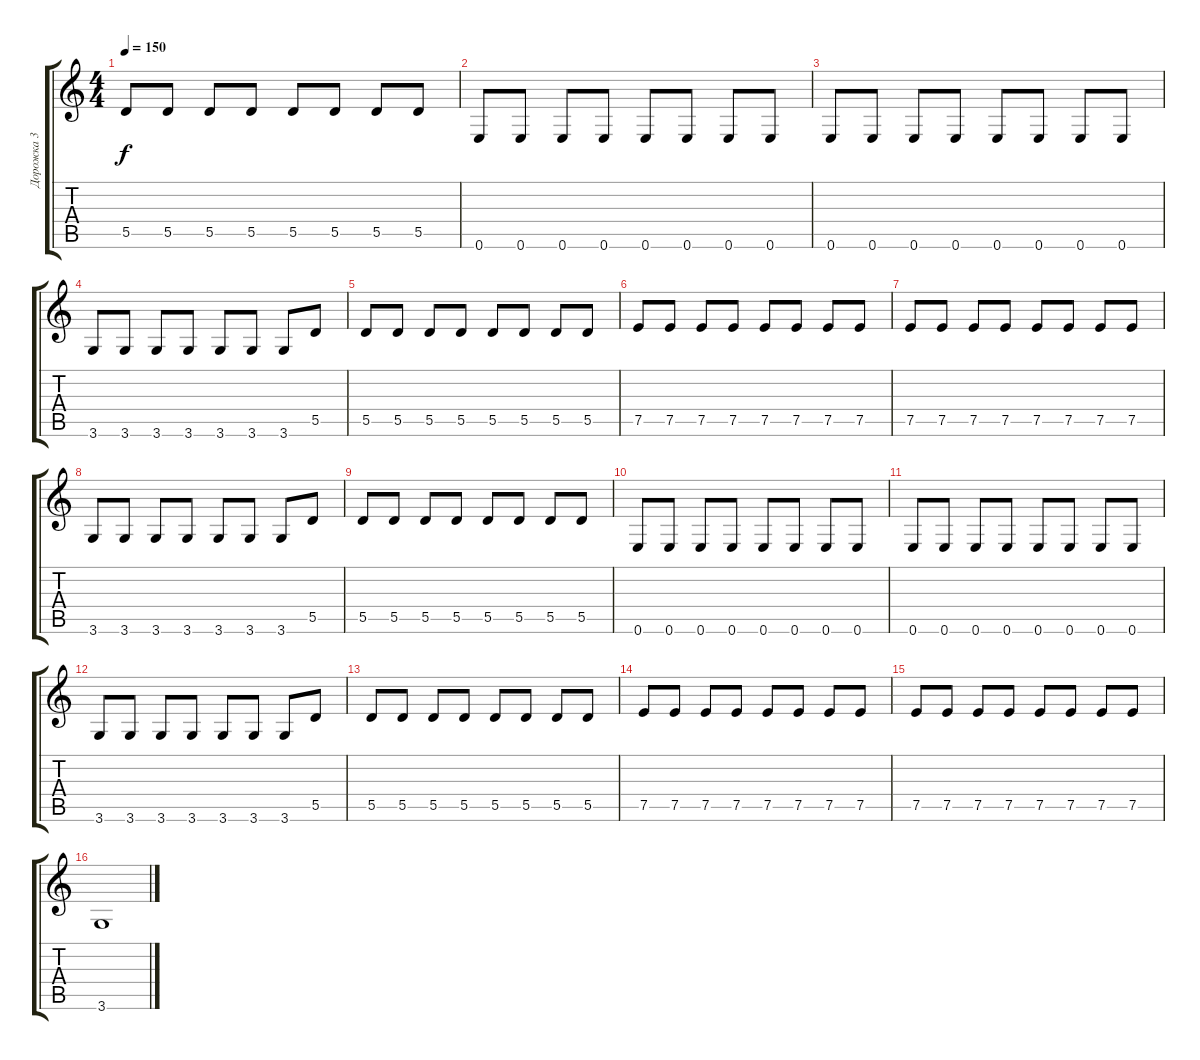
\track ("Дорожка 3" "Дорожка 3") {instrument electricbasspick}
\staff {score tabs}
\tuning (E4 B3 G3 D3 A2 E2) {hide}
\ts (4 4)
\tempo 150
\clef g2
\ks c
5.5.8{dy f} 5.5.8 5.5.8 5.5.8 5.5.8 5.5.8 5.5.8 5.5.8 |
0.6.8 0.6.8 0.6.8 0.6.8 0.6.8 0.6.8 0.6.8 0.6.8 |
0.6.8 0.6.8 0.6.8 0.6.8 0.6.8 0.6.8 0.6.8 0.6.8 |
3.6.8 3.6.8 3.6.8 3.6.8 3.6.8 3.6.8 3.6.8 5.5.8 |
5.5.8 5.5.8 5.5.8 5.5.8 5.5.8 5.5.8 5.5.8 5.5.8 |
7.5.8 7.5.8 7.5.8 7.5.8 7.5.8 7.5.8 7.5.8 7.5.8 |
7.5.8 7.5.8 7.5.8 7.5.8 7.5.8 7.5.8 7.5.8 7.5.8 |
3.6.8 3.6.8 3.6.8 3.6.8 3.6.8 3.6.8 3.6.8 5.5.8 |
5.5.8 5.5.8 5.5.8 5.5.8 5.5.8 5.5.8 5.5.8 5.5.8 |
0.6.8 0.6.8 0.6.8 0.6.8 0.6.8 0.6.8 0.6.8 0.6.8 |
0.6.8 0.6.8 0.6.8 0.6.8 0.6.8 0.6.8 0.6.8 0.6.8 |
3.6.8 3.6.8 3.6.8 3.6.8 3.6.8 3.6.8 3.6.8 5.5.8 |
5.5.8 5.5.8 5.5.8 5.5.8 5.5.8 5.5.8 5.5.8 5.5.8 |
7.5.8 7.5.8 7.5.8 7.5.8 7.5.8 7.5.8 7.5.8 7.5.8 |
7.5.8 7.5.8 7.5.8 7.5.8 7.5.8 7.5.8 7.5.8 7.5.8 |
3.6.1
